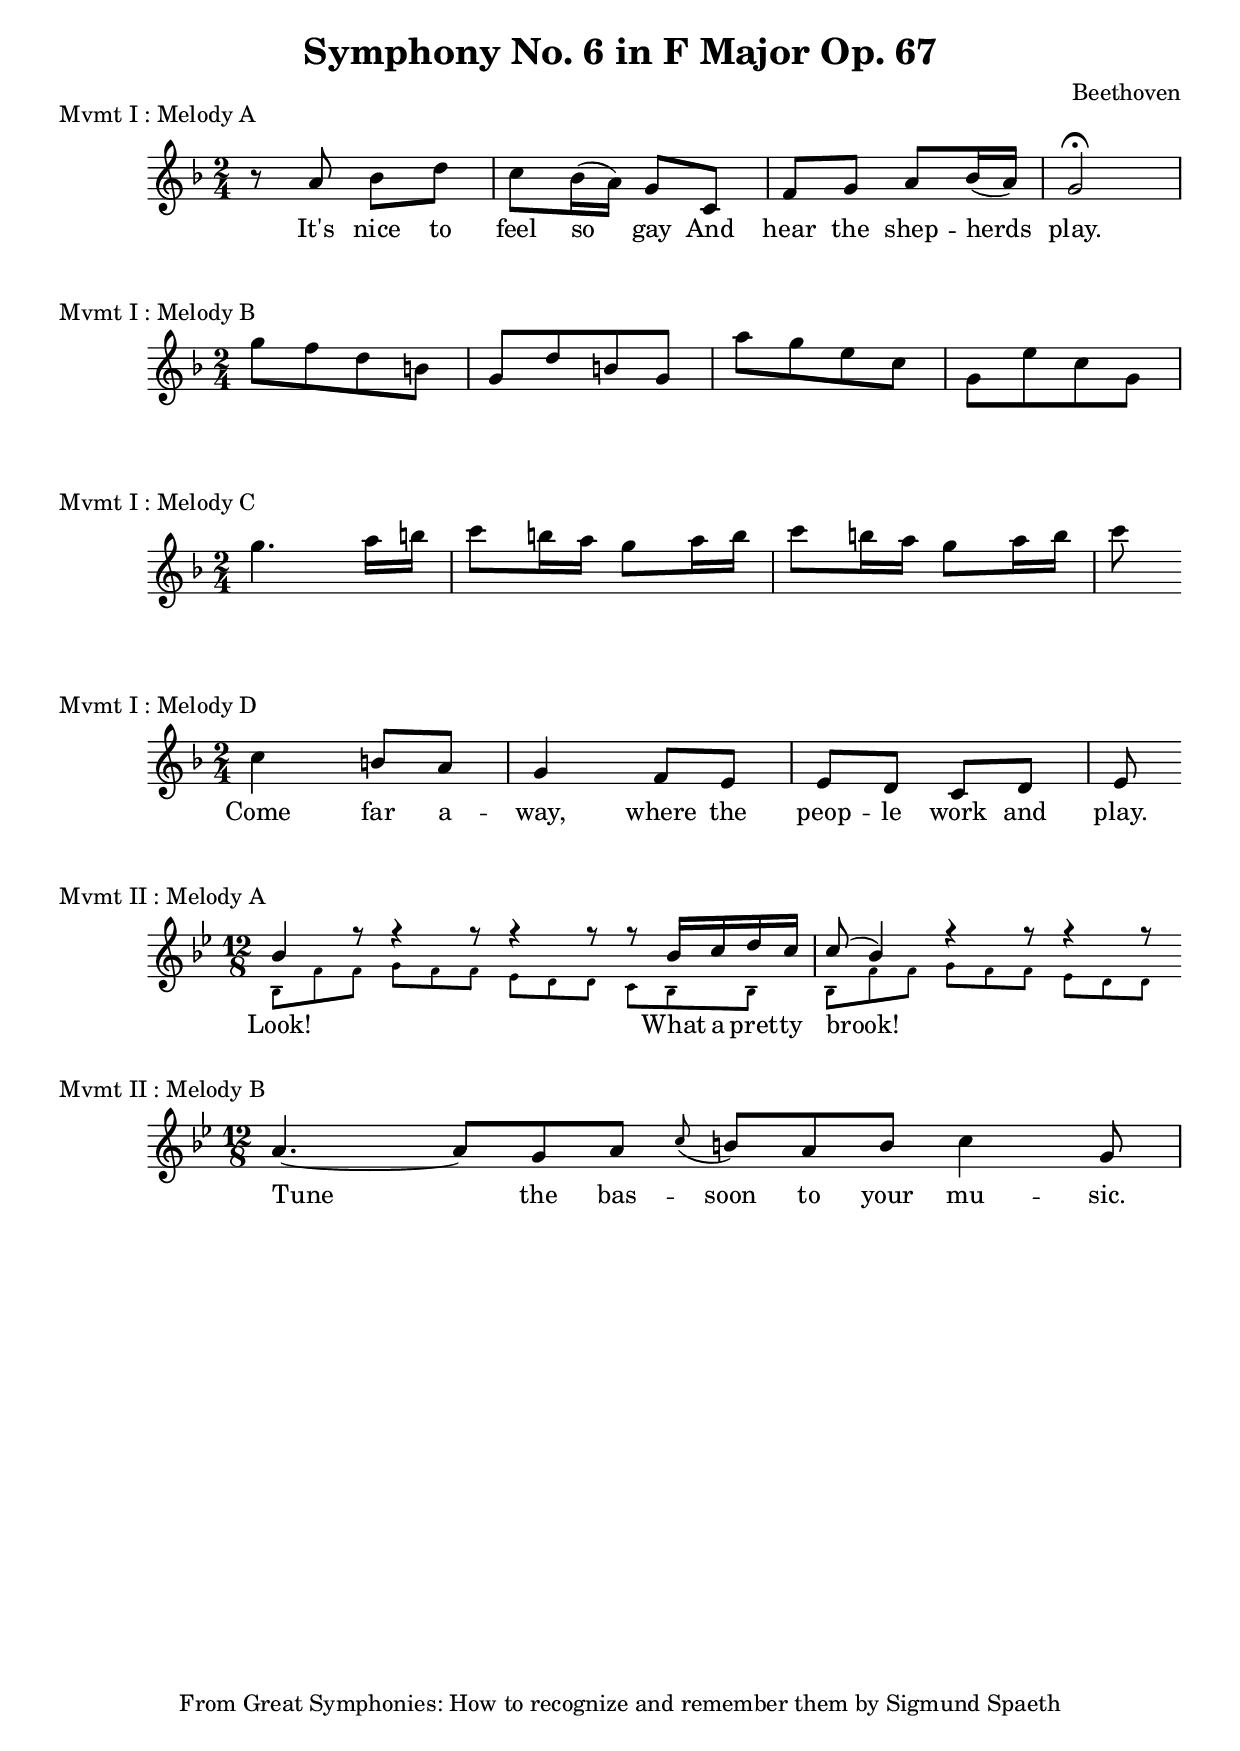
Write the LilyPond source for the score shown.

% Beethoven Symphony No. 6
\version "2.18.2"
% Melody definitions for movements of
% Beethovens's 6th Symphony (beethoven-006)

% Movement I Melody A {{{
melody_ia = <<
    \relative c'' {
        \clef "treble"
        \key f \major
        \time 2/4
        r8 a8 bes d | c8 bes16( a) g8 c,8 |
        f8 g a bes16( a) | g2 \fermata |
    }
    \addlyrics {
        It's nice to feel so gay And hear the shep -- herds play.
    }
>> % }}}

% Movement I Melody B {{{
melody_ib = <<
    \relative c'' {
        \clef "treble"
        \key f \major
        \time 2/4
        g'8[ f d b] | g8[ d' b g] |
        a'8[ g e c] | g8[ e' c g] |
    }
    \addlyrics {
    }
>> % }}}

% Movement I Melody C {{{
melody_ic = <<
    \relative c'' {
        \clef "treble"
        \key f \major
        \time 2/4
        g'4. a16 b | c8 b16 a g8 a16 b |
        c8 b16 a g8 a16 b | c8
    }
    \addlyrics {
    }
>> % }}}

% Movement I Melody D {{{
melody_id = <<
    \relative c'' {
        \clef "treble"
        \key f \major
        \time 2/4
        c4 b8 a | g4 f8 e | e8 d c d | e8
    }
    \addlyrics {
        Come far a -- way, where the peop -- le work and play.
    }
>> % }}}

% Movement II Melody A {{{
melody_iia = <<
    \relative c'' {
        \clef "treble"
        \key bes \major
        \time 12/8
        <<
        \new Voice = "first" { \voiceOne
            bes4 r8 r4 r8 r4 r8 r8 bes16 c d c |
            c8( bes4) r4 r8 r4 r8
        }
        \addlyrics {
            Look! What a pret -- ty brook!
        }
        \new CueVoice { \voiceTwo
            bes,8 f' f g f f ees d d c bes bes |
            bes8 f' f g f f ees d d
        }
        >>
    }
>> % }}}

% Movement II Melody B {{{
melody_iib = <<
    \relative c'' {
        \clef "treble"
        \key bes \major
        \time 12/8
        a4.~ a8 g a \grace c8( b8) a b c4 g8 |
    }
    \addlyrics {
        Tune the bas -- soon to your mu -- sic.
    }
>> % }}}


\header {
    title = "Symphony No. 6 in F Major Op. 67"
    composer = "Beethoven"
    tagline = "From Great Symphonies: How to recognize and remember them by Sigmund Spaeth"
}
\layout { ragged-right = ##f }

\score { \header {piece = "Mvmt I : Melody A"} \melody_ia }
\score { \header {piece = "Mvmt I : Melody B"} \melody_ib }
\score { \header {piece = "Mvmt I : Melody C"} \melody_ic }
\score { \header {piece = "Mvmt I : Melody D"} \melody_id }
\score { \header {piece = "Mvmt II : Melody A"} \melody_iia }
\score { \header {piece = "Mvmt II : Melody B"} \melody_iib }
